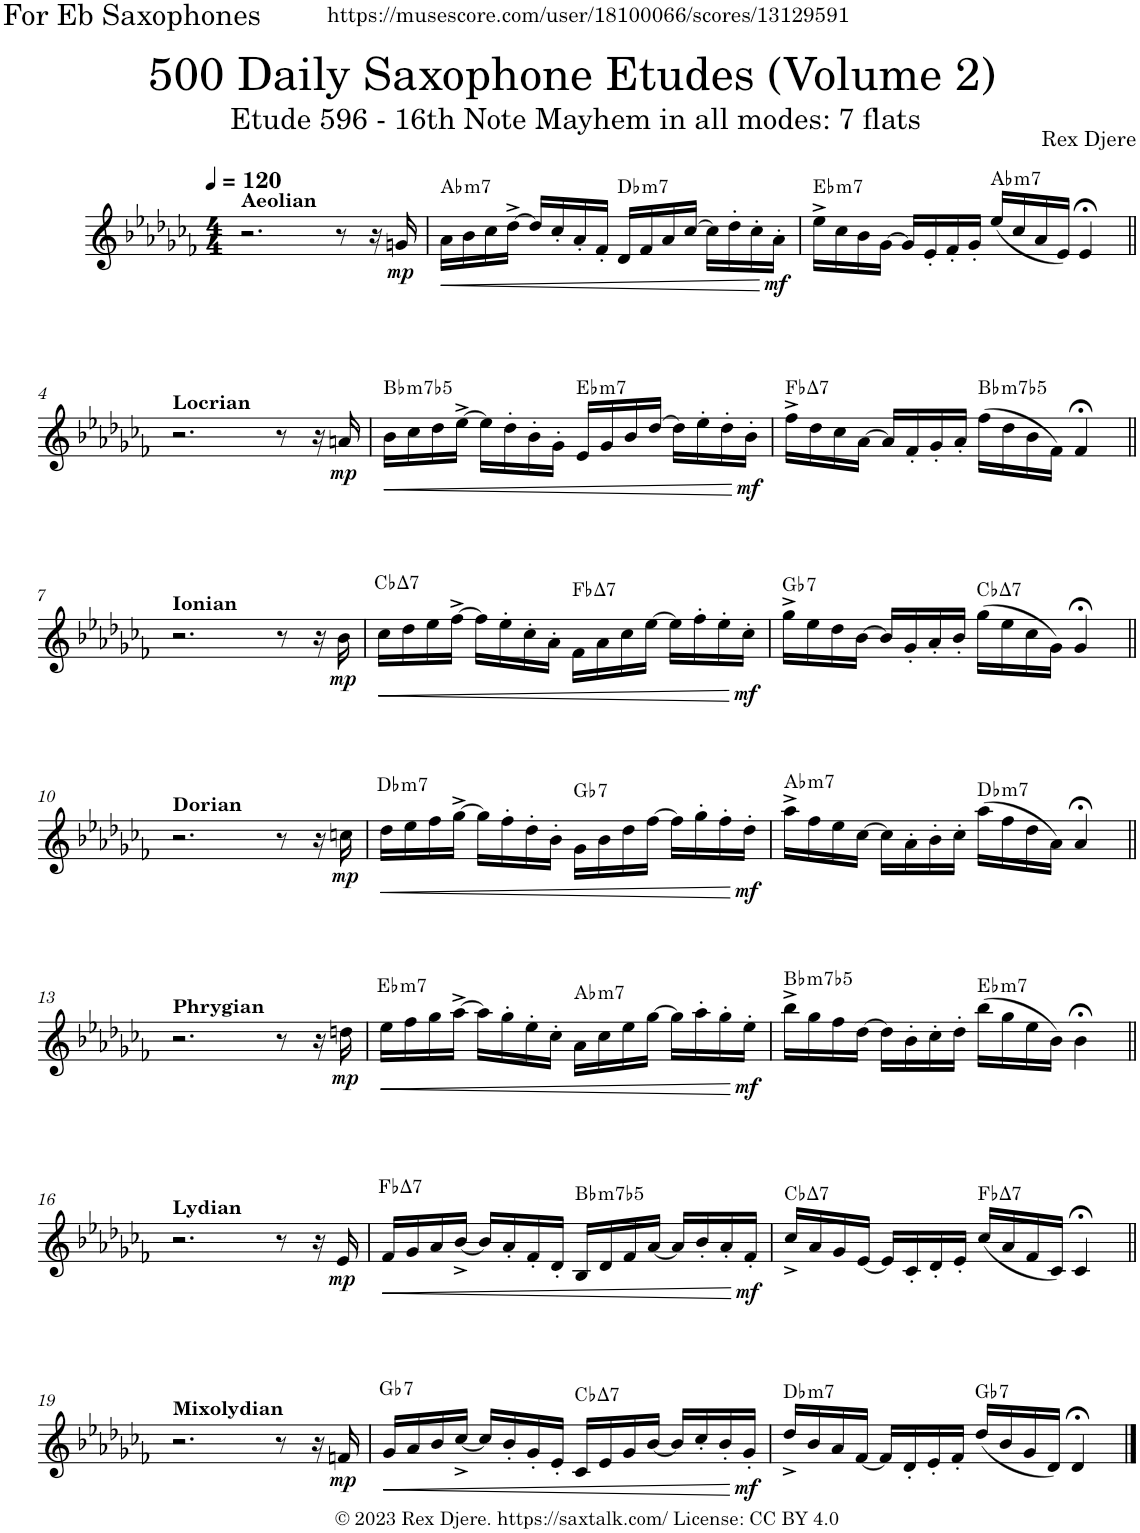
**kern	**dynam	**harte
*part1	*part1	*part1
*staff1	*staff1	*
*I"Alto Saxophone	*	*
*I'A. Sax.	*	*
*clefG2	*	*
*Trd5c9	*	*
*k[b-e-a-d-g-c-f-]	*	*
*M4/4	*	*
*MM120	*	*
=1	=1	=1
!LO:TX:a:B:t=Aeolian	!	!
2.r	.	.
8r	.	.
16r	.	.
!	!LO:DY:b	!
16gn/	mp	.
=2	=2	=2
!	!LO:HP:b	!LO:H:kt=m7
16a-\LL	<	Ab:min7
16b-\	.	.
16cc-\	.	.
[16dd-^\JJ	.	.
16dd-/LL]	.	.
16cc-'/	.	.
16a-'/	.	.
16f-'/JJ	.	.
!	!	!LO:H:kt=m7
16d-/LL	.	Db:min7
16f-/	.	.
16a-/	.	.
[16cc-/JJ	.	.
16cc-\LL]	.	.
16dd-'\	.	.
16cc-'\	.	.
!	!LO:DY:n=1:b	!
16a-'\JJ	[ mf	.
=3	=3	=3
!	!	!LO:H:kt=m7
16ee-^\LL	.	Eb:min7
16cc-\	.	.
16b-\	.	.
[16g-\JJ	.	.
16g-/LL]	.	.
16e-'/	.	.
16f-'/	.	.
16g-'/JJ	.	.
!	!	!LO:H:kt=m7
(16ee-/LL	.	Ab:min7
16cc-/	.	.
16a-/	.	.
16e-/JJ)	.	.
4e-;</	.	.
!!LO:LB:g=z
=4||	=4||	=4||
!LO:TX:a:B:t=Locrian	!	!
2.r	.	.
8r	.	.
16r	.	.
!	!LO:DY:b	!
16an/	mp	.
=5	=5	=5
!	!LO:HP:b	!LO:H:kt=m7b5
16b-\LL	<	Bb:hdim7
16cc-\	.	.
16dd-\	.	.
[16ee-^\JJ	.	.
16ee-\LL]	.	.
16dd-'\	.	.
16b-'\	.	.
16g-'\JJ	.	.
!	!	!LO:H:kt=m7
16e-/LL	.	Eb:min7
16g-/	.	.
16b-/	.	.
[16dd-/JJ	.	.
16dd-\LL]	.	.
16ee-'\	.	.
16dd-'\	.	.
!	!LO:DY:n=1:b	!
16b-'\JJ	[ mf	.
=6	=6	=6
!	!	!LO:H:kt=7
16ff-^\LL	.	Fb:maj7
16dd-\	.	.
16cc-\	.	.
[16a-\JJ	.	.
16a-/LL]	.	.
16f-'/	.	.
16g-'/	.	.
16a-'/JJ	.	.
!	!	!LO:H:kt=m7b5
(16ff-\LL	.	Bb:hdim7
16dd-\	.	.
16b-\	.	.
16f-\JJ)	.	.
4f-;</	.	.
!!LO:LB:g=z
=7||	=7||	=7||
!LO:TX:a:B:t=Ionian	!	!
2.r	.	.
8r	.	.
16r	.	.
!	!LO:DY:b	!
16b-\	mp	.
=8	=8	=8
!	!LO:HP:b	!LO:H:kt=7
16cc-\LL	<	Cb:maj7
16dd-\	.	.
16ee-\	.	.
[16ff-^\JJ	.	.
16ff-\LL]	.	.
16ee-'\	.	.
16cc-'\	.	.
16a-'\JJ	.	.
!	!	!LO:H:kt=7
16f-\LL	.	Fb:maj7
16a-\	.	.
16cc-\	.	.
[16ee-\JJ	.	.
16ee-\LL]	.	.
16ff-'\	.	.
16ee-'\	.	.
!	!LO:DY:n=1:b	!
16cc-'\JJ	[ mf	.
=9	=9	=9
!	!	!LO:H:kt=7
16gg-^\LL	.	Gb:7
16ee-\	.	.
16dd-\	.	.
[16b-\JJ	.	.
16b-/LL]	.	.
16g-'/	.	.
16a-'/	.	.
16b-'/JJ	.	.
!	!	!LO:H:kt=7
(16gg-\LL	.	Cb:maj7
16ee-\	.	.
16cc-\	.	.
16g-\JJ)	.	.
4g-;</	.	.
!!LO:LB:g=z
=10||	=10||	=10||
!LO:TX:a:B:t=Dorian	!	!
2.r	.	.
8r	.	.
16r	.	.
!	!LO:DY:b	!
16ccn\	mp	.
=11	=11	=11
!	!LO:HP:b	!LO:H:kt=m7
16dd-\LL	<	Db:min7
16ee-\	.	.
16ff-\	.	.
[16gg-^\JJ	.	.
16gg-\LL]	.	.
16ff-'\	.	.
16dd-'\	.	.
16b-'\JJ	.	.
!	!	!LO:H:kt=7
16g-\LL	.	Gb:7
16b-\	.	.
16dd-\	.	.
[16ff-\JJ	.	.
16ff-\LL]	.	.
16gg-'\	.	.
16ff-'\	.	.
!	!LO:DY:n=1:b	!
16dd-'\JJ	[ mf	.
=12	=12	=12
!	!	!LO:H:kt=m7
16aa-^\LL	.	Ab:min7
16ff-\	.	.
16ee-\	.	.
[16cc-\JJ	.	.
16cc-\LL]	.	.
16a-'\	.	.
16b-'\	.	.
16cc-'\JJ	.	.
!	!	!LO:H:kt=m7
(16aa-\LL	.	Db:min7
16ff-\	.	.
16dd-\	.	.
16a-\JJ)	.	.
4a-;</	.	.
!!LO:LB:g=z
=13||	=13||	=13||
!LO:TX:a:B:t=Phrygian	!	!
2.r	.	.
8r	.	.
16r	.	.
!	!LO:DY:b	!
16ddn\	mp	.
=14	=14	=14
!	!LO:HP:b	!LO:H:kt=m7
16ee-\LL	<	Eb:min7
16ff-\	.	.
16gg-\	.	.
[16aa-^\JJ	.	.
16aa-\LL]	.	.
16gg-'\	.	.
16ee-'\	.	.
16cc-'\JJ	.	.
!	!	!LO:H:kt=m7
16a-\LL	.	Ab:min7
16cc-\	.	.
16ee-\	.	.
[16gg-\JJ	.	.
16gg-\LL]	.	.
16aa-'\	.	.
16gg-'\	.	.
!	!LO:DY:n=1:b	!
16ee-'\JJ	[ mf	.
=15	=15	=15
!	!	!LO:H:kt=m7b5
16bb-^\LL	.	Bb:hdim7
16gg-\	.	.
16ff-\	.	.
[16dd-\JJ	.	.
16dd-\LL]	.	.
16b-'\	.	.
16cc-'\	.	.
16dd-'\JJ	.	.
!	!	!LO:H:kt=m7
(16bb-\LL	.	Eb:min7
16gg-\	.	.
16ee-\	.	.
16b-\JJ)	.	.
4b-;<\	.	.
!!LO:LB:g=z
=16||	=16||	=16||
!LO:TX:a:B:t=Lydian	!	!
2.r	.	.
8r	.	.
16r	.	.
!	!LO:DY:b	!
16e-/	mp	.
=17	=17	=17
!	!LO:HP:b	!LO:H:kt=7
16f-/LL	<	Fb:maj7
16g-/	.	.
16a-/	.	.
[16b-^/JJ	.	.
16b-/LL]	.	.
16a-'/	.	.
16f-'/	.	.
16d-'/JJ	.	.
!	!	!LO:H:kt=m7b5
16B-/LL	.	Bb:hdim7
16d-/	.	.
16f-/	.	.
[16a-/JJ	.	.
16a-/LL]	.	.
16b-'/	.	.
16a-'/	.	.
!	!LO:DY:n=1:b	!
16f-'/JJ	[ mf	.
=18	=18	=18
!	!	!LO:H:kt=7
16cc-^/LL	.	Cb:maj7
16a-/	.	.
16g-/	.	.
[16e-/JJ	.	.
16e-/LL]	.	.
16c-'/	.	.
16d-'/	.	.
16e-'/JJ	.	.
!	!	!LO:H:kt=7
(16cc-/LL	.	Fb:maj7
16a-/	.	.
16f-/	.	.
16c-/JJ)	.	.
4c-;</	.	.
!!LO:LB:g=z
=19||	=19||	=19||
!LO:TX:a:B:t=Mixolydian	!	!
2.r	.	.
8r	.	.
16r	.	.
!	!LO:DY:b	!
16fn/	mp	.
=20	=20	=20
!	!LO:HP:b	!LO:H:kt=7
16g-/LL	<	Gb:7
16a-/	.	.
16b-/	.	.
[16cc-^/JJ	.	.
16cc-/LL]	.	.
16b-'/	.	.
16g-'/	.	.
16e-'/JJ	.	.
!	!	!LO:H:kt=7
16c-/LL	.	Cb:maj7
16e-/	.	.
16g-/	.	.
[16b-/JJ	.	.
16b-/LL]	.	.
16cc-'/	.	.
16b-'/	.	.
!	!LO:DY:n=1:b	!
16g-'/JJ	[ mf	.
=21	=21	=21
!	!	!LO:H:kt=m7
16dd-^/LL	.	Db:min7
16b-/	.	.
16a-/	.	.
[16f-/JJ	.	.
16f-/LL]	.	.
16d-'/	.	.
16e-'/	.	.
16f-'/JJ	.	.
!	!	!LO:H:kt=7
(16dd-/LL	.	Gb:7
16b-/	.	.
16g-/	.	.
16d-/JJ)	.	.
4d-;</	.	.
==	==	==
*-	*-	*-
